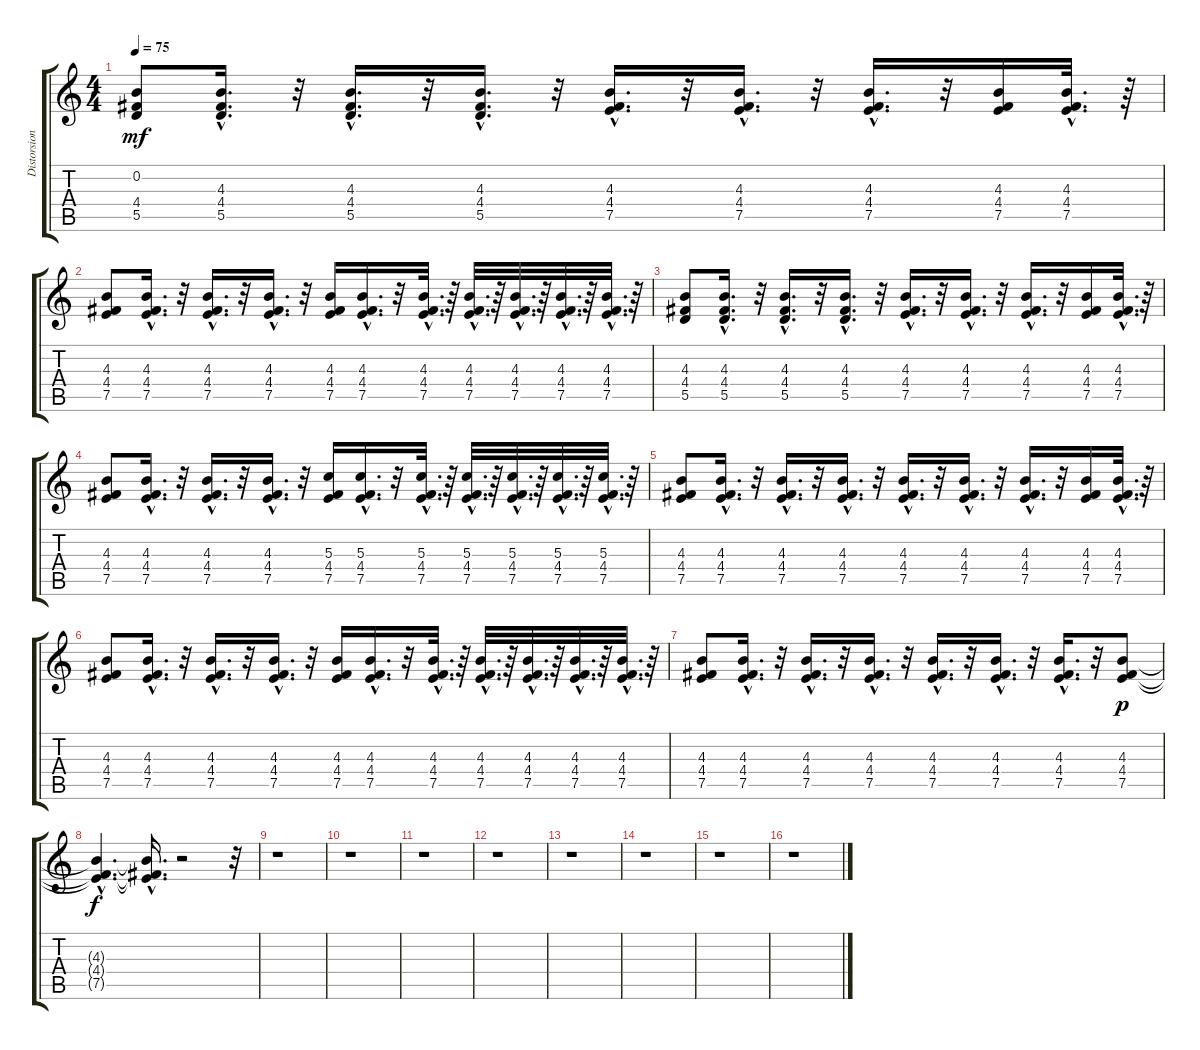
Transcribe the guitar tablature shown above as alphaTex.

\track ("Distorsion" "Distorsion") {instrument acousticbass}
\staff {score tabs}
\tuning (E4 B3 G3 D3 A2 E2) {hide}
\ts (4 4)
\tempo 75
\clef g2
\ks c
(0.2 4.4 5.5).8{dy mf} (4.3{hac} 4.4{hac} 5.5{hac}).16{d} r.32 (4.3{hac} 4.4{hac} 5.5{hac}).16{d} r.32 (4.3{hac} 4.4{hac} 5.5{hac}).16{d} r.32 (4.3{hac} 4.4{hac} 7.5{hac}).16{d} r.32 (4.3{hac} 4.4{hac} 7.5{hac}).16{d} r.32 (4.3{hac} 4.4{hac} 7.5{hac}).16{d} r.32 (4.3 4.4 7.5).16 (4.3{hac} 4.4{hac} 7.5{hac}).32{d} r.64 |
(4.3 4.4 7.5).8 (4.3{hac} 4.4{hac} 7.5{hac}).16{d} r.32 (4.3{hac} 4.4{hac} 7.5{hac}).16{d} r.32 (4.3{hac} 4.4{hac} 7.5{hac}).16{d} r.32 (4.3 4.4 7.5).16 (4.3{hac} 4.4{hac} 7.5{hac}).16{d} r.32 (4.3{hac} 4.4{hac} 7.5{hac}).32{d} r.64 (4.3{hac} 4.4{hac} 7.5{hac}).32{d} r.64 (4.3{hac} 4.4{hac} 7.5{hac}).32{d} r.64 (4.3{hac} 4.4{hac} 7.5{hac}).32{d} r.64 (4.3{hac} 4.4{hac} 7.5{hac}).32{d} r.64 |
(4.3 4.4 5.5).8 (4.3{hac} 4.4{hac} 5.5{hac}).16{d} r.32 (4.3{hac} 4.4{hac} 5.5{hac}).16{d} r.32 (4.3{hac} 4.4{hac} 5.5{hac}).16{d} r.32 (4.3{hac} 4.4{hac} 7.5{hac}).16{d} r.32 (4.3{hac} 4.4{hac} 7.5{hac}).16{d} r.32 (4.3{hac} 4.4{hac} 7.5{hac}).16{d} r.32 (4.3 4.4 7.5).16 (4.3{hac} 4.4{hac} 7.5{hac}).32{d} r.64 |
(4.3 4.4 7.5).8 (4.3{hac} 4.4{hac} 7.5{hac}).16{d} r.32 (4.3{hac} 4.4{hac} 7.5{hac}).16{d} r.32 (4.3{hac} 4.4{hac} 7.5{hac}).16{d} r.32 (5.3 4.4 7.5).16 (5.3{hac} 4.4{hac} 7.5{hac}).16{d} r.32 (5.3{hac} 4.4{hac} 7.5{hac}).32{d} r.64 (5.3{hac} 4.4{hac} 7.5{hac}).32{d} r.64 (5.3{hac} 4.4{hac} 7.5{hac}).32{d} r.64 (5.3{hac} 4.4{hac} 7.5{hac}).32{d} r.64 (5.3{hac} 4.4{hac} 7.5{hac}).32{d} r.64 |
(4.3 4.4 7.5).8 (4.3{hac} 4.4{hac} 7.5{hac}).16{d} r.32 (4.3{hac} 4.4{hac} 7.5{hac}).16{d} r.32 (4.3{hac} 4.4{hac} 7.5{hac}).16{d} r.32 (4.3{hac} 4.4{hac} 7.5{hac}).16{d} r.32 (4.3{hac} 4.4{hac} 7.5{hac}).16{d} r.32 (4.3{hac} 4.4{hac} 7.5{hac}).16{d} r.32 (4.3 4.4 7.5).16 (4.3{hac} 4.4{hac} 7.5{hac}).32{d} r.64 |
(4.3 4.4 7.5).8 (4.3{hac} 4.4{hac} 7.5{hac}).16{d} r.32 (4.3{hac} 4.4{hac} 7.5{hac}).16{d} r.32 (4.3{hac} 4.4{hac} 7.5{hac}).16{d} r.32 (4.3 4.4 7.5).16 (4.3{hac} 4.4{hac} 7.5{hac}).16{d} r.32 (4.3{hac} 4.4{hac} 7.5{hac}).32{d} r.64 (4.3{hac} 4.4{hac} 7.5{hac}).32{d} r.64 (4.3{hac} 4.4{hac} 7.5{hac}).32{d} r.64 (4.3{hac} 4.4{hac} 7.5{hac}).32{d} r.64 (4.3{hac} 4.4{hac} 7.5{hac}).32{d} r.64 |
(4.3 4.4 7.5).8 (4.3{hac} 4.4{hac} 7.5{hac}).16{d} r.32 (4.3{hac} 4.4{hac} 7.5{hac}).16{d} r.32 (4.3{hac} 4.4{hac} 7.5{hac}).16{d} r.32 (4.3{hac} 4.4{hac} 7.5{hac}).16{d} r.32 (4.3{hac} 4.4{hac} 7.5{hac}).16{d} r.32 (4.3{hac} 4.4{hac} 7.5{hac}).16{d} r.32 (4.3 4.4 7.5).8{dy p} |
(4.3{hac t} 4.4{hac t} 7.5{hac t}).4{d dy f} (4.3{hac t} 4.4{hac t} 7.5{hac t}).16{d} r.2 r.32 |
r.1 |
r.1 |
r.1 |
r.1 |
r.1 |
r.1 |
r.1 |
r.1
